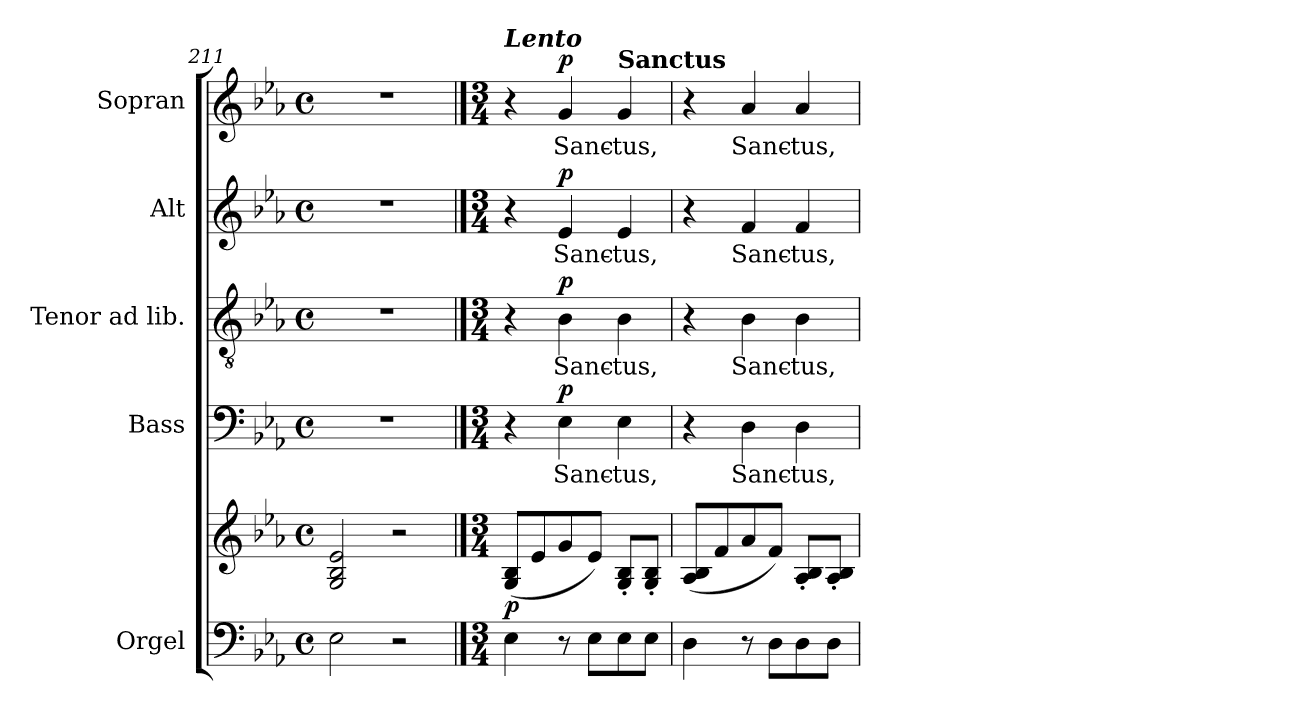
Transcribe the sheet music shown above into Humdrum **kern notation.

**kern	**kern	**dynam	**kern	**text	**dynam	**kern	**text	**dynam	**kern	**text	**dynam	**kern	**text	**dynam
*part5	*part5	*part5	*part4	*part4	*part4	*part3	*part3	*part3	*part2	*part2	*part2	*part1	*part1	*part1
*staff6	*staff5	*staff5/6	*staff4	*staff4	*staff4	*staff3	*staff3	*staff3	*staff2	*staff2	*staff2	*staff1	*staff1	*staff1
*I"Orgel	*	*	*I"Bass	*	*	*I"Tenor ad lib.	*	*	*I"Alt	*	*	*I"Sopran	*	*
*	*	*	*I'B.	*	*	*I'T.	*	*	*I'A.	*	*	*I'S.	*	*
*clefF4	*clefG2	*	*clefF4	*	*	*clefGv2	*	*	*clefG2	*	*	*clefG2	*	*
*k[b-e-a-]	*k[b-e-a-]	*	*k[b-e-a-]	*	*	*k[b-e-a-]	*	*	*k[b-e-a-]	*	*	*k[b-e-a-]	*	*
*E-:	*E-:	*	*E-:	*	*	*E-:	*	*	*E-:	*	*	*E-:	*	*
*M4/4	*M4/4	*	*M4/4	*	*	*M4/4	*	*	*M4/4	*	*	*M4/4	*	*
*met(c)	*met(c)	*	*met(c)	*	*	*met(c)	*	*	*met(c)	*	*	*met(c)	*	*
=211	=211	=211	=211	=211	=211	=211	=211	=211	=211	=211	=211	=211	=211	=211
2E-\	2G/ 2B-/ 2e-/	.	1r	.	.	1r	.	.	1r	.	.	1r	.	.
2r	2r	.	.	.	.	.	.	.	.	.	.	.	.	.
!!LO:LB:g=z
==212	==212	==212	==212	==212	==212	==212	==212	==212	==212	==212	==212	==212	==212	==212
*M3/4	*M3/4	*	*M3/4	*	*	*M3/4	*	*	*M3/4	*	*	*M3/4	*	*
!	!	!	!	!	!	!	!	!	!	!	!	!LO:TX:a:Bi:t=Lento	!	!
!	!	!LO:DY:b	!	!	!	!	!	!	!	!	!	!	!	!
4E-\	(<8G/ 8B-/L	p	4r	.	.	4r	.	.	4r	.	.	4r	.	.
.	8e-/	.	.	.	.	.	.	.	.	.	.	.	.	.
!	!	!	!	!LO:LY:b	!LO:DY:a	!	!LO:LY:b	!LO:DY:a	!	!LO:LY:b	!LO:DY:a	!	!LO:LY:b	!LO:DY:a
8r	8g/	.	4E-\	Sanc-	p	4B-\	Sanc-	p	4e-/	Sanc-	p	4g/	Sanc-	p
8E-\L	8e-/J)	.	.	.	.	.	.	.	.	.	.	.	.	.
!	!	!	!	!	!	!	!	!	!	!	!	!LO:TX:a:B:t=Sanctus	!	!
!	!	!	!	!LO:LY:b	!	!	!LO:LY:b	!	!	!LO:LY:b	!	!	!LO:LY:b	!
8E-\	8G/'< 8B-/'<L	.	4E-\	-tus,	.	4B-\	-tus,	.	4e-/	-tus,	.	4g/	-tus,	.
8E-\J	8G/'< 8B-/'<J	.	.	.	.	.	.	.	.	.	.	.	.	.
=213	=213	=213	=213	=213	=213	=213	=213	=213	=213	=213	=213	=213	=213	=213
4D\	(<8A-/ 8B-/L	.	4r	.	.	4r	.	.	4r	.	.	4r	.	.
.	8f/	.	.	.	.	.	.	.	.	.	.	.	.	.
!	!	!	!	!LO:LY:b	!	!	!LO:LY:b	!	!	!LO:LY:b	!	!	!LO:LY:b	!
8r	8a-/	.	4D\	Sanc-	.	4B-\	Sanc-	.	4f/	Sanc-	.	4a-/	Sanc-	.
8D\L	8f/J)	.	.	.	.	.	.	.	.	.	.	.	.	.
!	!	!	!	!LO:LY:b	!	!	!LO:LY:b	!	!	!LO:LY:b	!	!	!LO:LY:b	!
8D\	8A-/'< 8B-/'<L	.	4D\	-tus,	.	4B-\	-tus,	.	4f/	-tus,	.	4a-/	-tus,	.
8D\J	8A-/'< 8B-/'<J	.	.	.	.	.	.	.	.	.	.	.	.	.
=	=	=	=	=	=	=	=	=	=	=	=	=	=	=
*-	*-	*-	*-	*-	*-	*-	*-	*-	*-	*-	*-	*-	*-	*-
